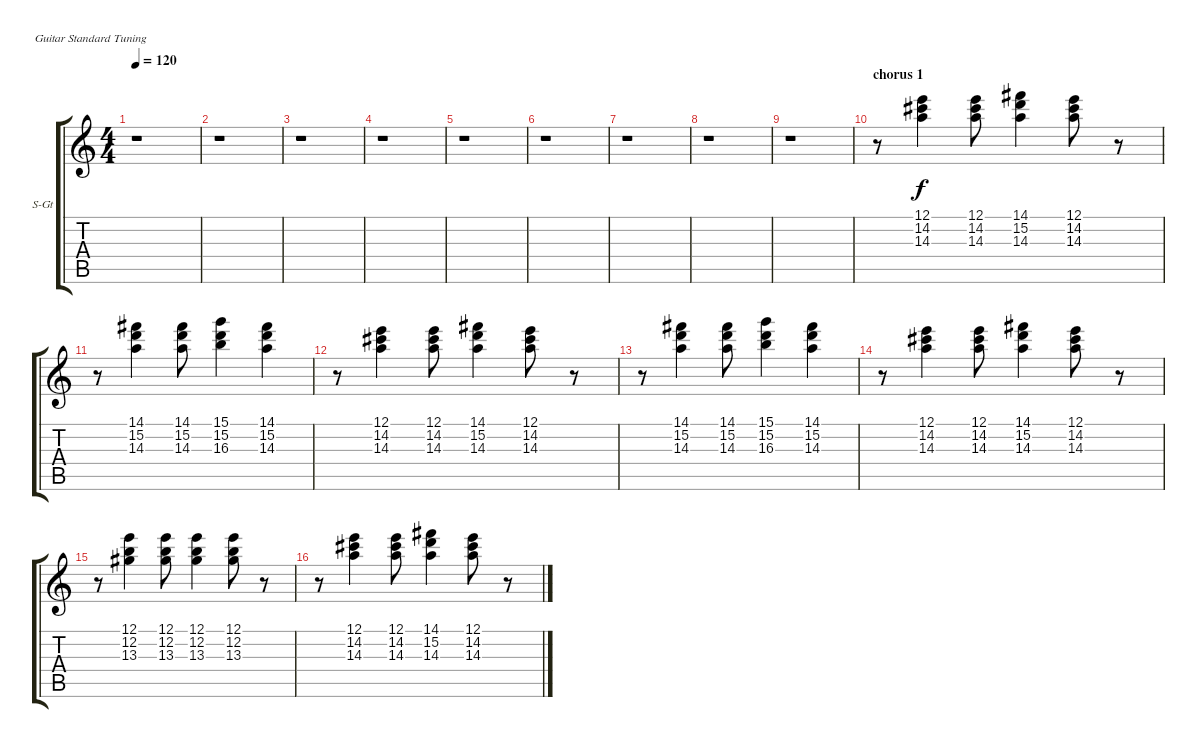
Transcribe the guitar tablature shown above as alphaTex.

\bracketExtendMode groupsimilarinstruments
\firstSystemTrackNameOrientation horizontal
\otherSystemsTrackNameOrientation horizontal
\track ("Piano" "S-Gt") {instrument acousticgrandpiano}
\staff {score tabs}
\tuning (E4 B3 G3 D3 A2 E2)
\displaytranspose 12
\ts (4 4)
\tempo 120
\clef g2
\ks c
r.1{dy f} |
r.1 |
r.1 |
r.1 |
r.1 |
r.1 |
r.1 |
r.1 |
r.1 |
\section ("" "chorus 1")
r.8 (12.1 14.2 14.3).4 (12.1 14.2 14.3).8 (14.1 15.2 14.3).4 (12.1 14.2 14.3).8 r.8 |
r.8 (14.1 15.2 14.3).4 (14.1 15.2 14.3).8 (15.1 15.2 16.3).4 (14.1 15.2 14.3).4 |
r.8 (12.1 14.2 14.3).4 (12.1 14.2 14.3).8 (14.1 15.2 14.3).4 (12.1 14.2 14.3).8 r.8 |
r.8 (14.1 15.2 14.3).4 (14.1 15.2 14.3).8 (15.1 15.2 16.3).4 (14.1 15.2 14.3).4 |
r.8 (12.1 14.2 14.3).4 (12.1 14.2 14.3).8 (14.1 15.2 14.3).4 (12.1 14.2 14.3).8 r.8 |
r.8 (12.1 12.2 13.3).4 (12.1 12.2 13.3).8 (12.1 12.2 13.3).4 (12.1 12.2 13.3).8 r.8 |
r.8 (12.1 14.2 14.3).4 (12.1 14.2 14.3).8 (14.1 15.2 14.3).4 (12.1 14.2 14.3).8 r.8
